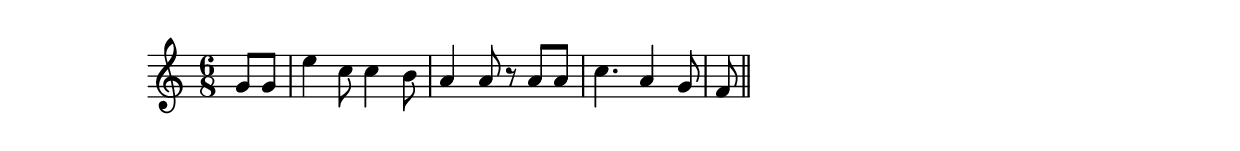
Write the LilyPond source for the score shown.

\version "2.14.0"
%{\header {
  title = "Halt!"
  composer = "Franz Schubert"
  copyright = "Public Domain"
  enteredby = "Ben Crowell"
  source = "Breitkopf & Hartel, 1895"
}%}
%{\tempo 8 = 200
%}\score{{\key c\major
\relative g'  {
\partial 4
\time 6/8
  g8 g | e'4 c8 c4 b8 | a4 a8 r a a | c4. a4 g8 | f  \bar "||"
 
}
}}
